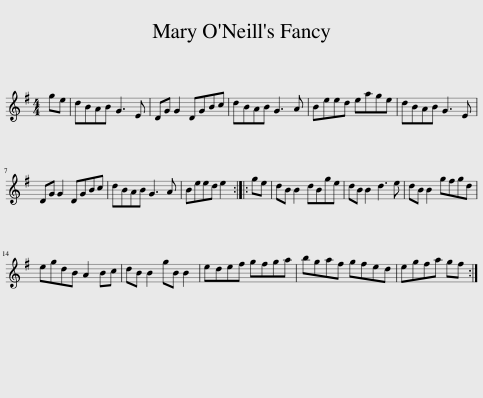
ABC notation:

X:1
L:1/8
M:4/4
I:linebreak $
K:G
V:1 treble
V:1
 ge | dBAB G3 E | DG G2 DGBc | dBAB G3 A | Beed eage | %5
 dBAB G3 E |$ DG G2 DGBc | dBAB G3 A | Beed e2 :: ge | %10
 dB B2 dBge | dB B2 d3 e | dB B2 gfgd |$ egdB A2 Bc | dB B2 gB B2 | %15
 edef gfga | bgaf gfed | egfa gf :| %18
